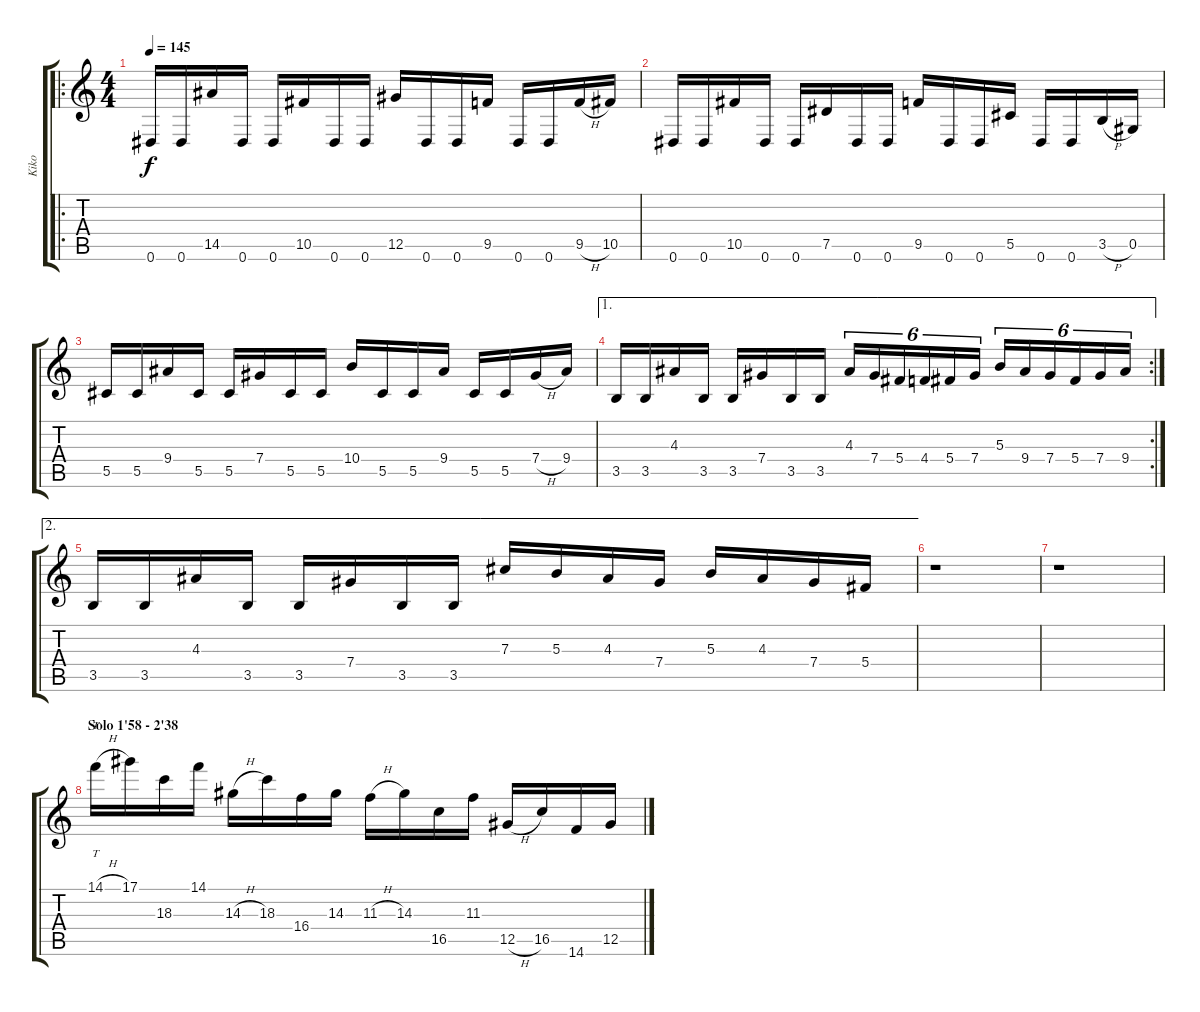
\track ("Kiko " "Kiko ") {instrument distortionguitar}
\staff {score tabs}
\tuning (Eb4 Bb3 Gb3 Db3 Ab2 Eb2) {hide}
\ro
\ts (4 4)
\tempo 145
\clef g2
\ks c
0.6.16{dy f instrument distortionguitar} 0.6.16 14.5.16 0.6.16 0.6.16 10.5.16 0.6.16 0.6.16 12.5.16 0.6.16 0.6.16 9.5.16 0.6.16 0.6.16 9.5{h}.16 10.5.16 |
0.6.16 0.6.16 10.5.16 0.6.16 0.6.16 7.5.16 0.6.16 0.6.16 9.5.16 0.6.16 0.6.16 5.5.16 0.6.16 0.6.16 3.5{h}.16 0.5.16 |
5.5.16 5.5.16 9.4.16 5.5.16 5.5.16 7.4.16 5.5.16 5.5.16 10.4.16 5.5.16 5.5.16 9.4.16 5.5.16 5.5.16 7.4{h}.16 9.4.16 |
\ae 1
\rc 2
3.5.16 3.5.16 4.3.16 3.5.16 3.5.16 7.4.16 3.5.16 3.5.16 4.3.16{tu (6 4)} 7.4.16{tu (6 4)} 5.4.16{tu (6 4)} 4.4.16{tu (6 4)} 5.4.16{tu (6 4)} 7.4.16{tu (6 4)} 5.3.16{tu (6 4)} 9.4.16{tu (6 4)} 7.4.16{tu (6 4)} 5.4.16{tu (6 4)} 7.4.16{tu (6 4)} 9.4.16{tu (6 4)} |
\ae 2
3.5.16 3.5.16 4.3.16 3.5.16 3.5.16 7.4.16 3.5.16 3.5.16 7.3.16 5.3.16 4.3.16 7.4.16 5.3.16 4.3.16 7.4.16 5.4.16 |
r.1 |
r.1 |
\section ("" "Solo 1'58 - 2'38")
14.1{h}.16{tt} 17.1.16 18.3.16 14.1.16 14.3{h}.16 18.3.16 16.4.16 14.3.16 11.3{h}.16 14.3.16 16.5.16 11.3.16 12.5{h}.16 16.5.16 14.6.16 12.5.16
